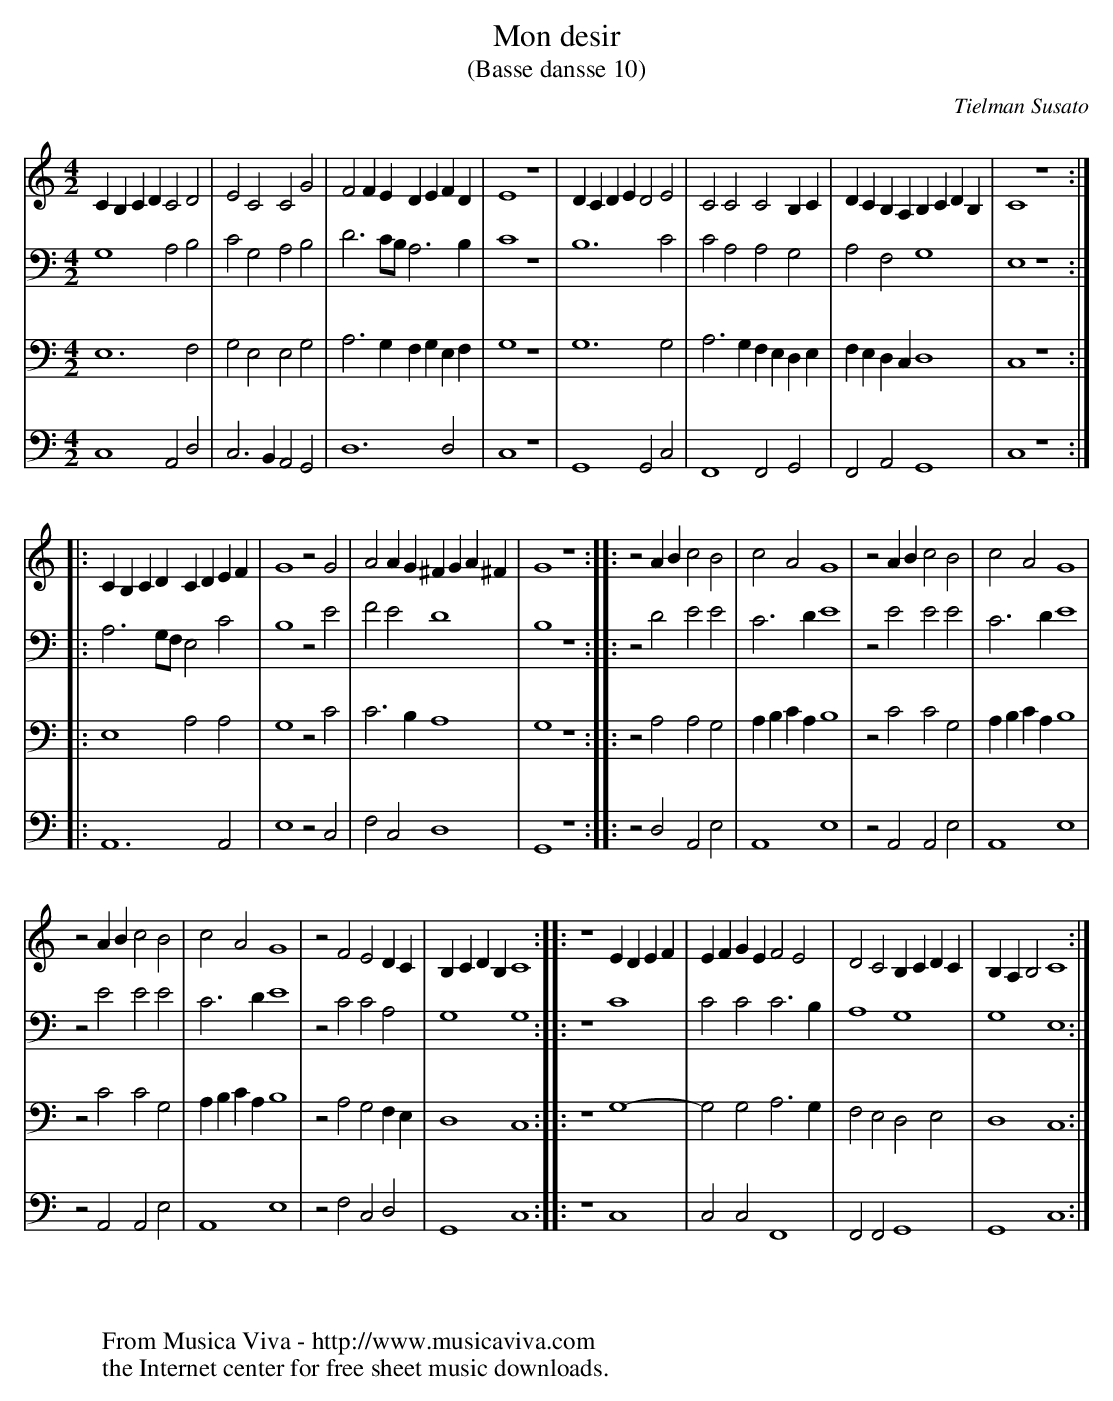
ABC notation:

X:1
T:Mon desir
T:(Basse dansse 10)
C:Tielman Susato
M:4/2
L:1/4
K:C
V:1
CB,CDC2D2|E2C2C2G2|F2FE DEFD|E4z4|DCDED2E2|C2C2C2B,C|DCB,A, B,CDB,|C4z4:|
V:2
G,4A,2B,2|C2G,2A,2B,2|D3C/B,/A,3B,|C4z4|B,6C2|C2A,2A,2G,2|A,2F,2G,4|E,4z4:|
V:3
E,6F,2|G,2E,2E,2G,2|A,3G, F,G,E,F,|G,4z4|G,6G,2|A,3G, F,E,D,E,|F,E,D,C,D,4|C,4z4:|
V:4
C,4A,,2D,2|C,3B,,A,,2G,,2|D,6D,2|C,4z4|G,,4G,,2C,2|F,,4F,,2G,,2|F,,2A,,2G,,4|C,4z4:|
V:1
|:CB,CD CDEF|G4z2G2|A2AG ^FGA^F|G4z4::z2ABc2B2|c2A2G4|z2ABc2B2|c2A2G4|
V:2
|:A,3G,/F,/E,2C2|B,4z2E2|F2E2D4|B,4z4::z2D2E2E2|C3DE4|z2E2E2E2|C3DE4|
V:3
|:E,4A,2A,2|G,4z2C2|C3B,A,4|G,4z4::z2A,2A,2G,2|A,B,CA,B,4|z2C2C2G,2|A,B,CA,B,4|
V:4
|:A,,6A,,2|E,4z2C,2|F,2C,2D,4|G,,4z4::z2D,2A,,2E,2|A,,4E,4|z2A,,2A,,2E,2|A,,4E,4|
V:1
z2ABc2B2|c2A2G4|z2F2E2DC|B,CDB,C4::z4EDEF|EFGEF2E2|D2C2B,CDC|B,A,B,2C4:|
V:2
z2E2E2E2|C3DE4|z2C2C2A,2|G,4G,4::z4C4|C2C2C3B,|A,4G,4|G,4E,4:|
V:3
z2C2C2G,2|A,B,CA,B,4|z2A,2G,2F,E,|D,4C,4::z4G,4-|G,2G,2A,3G,|F,2E,2D,2E,2|D,4C,4:|
V:4
z2A,,2A,,2E,2|A,,4E,4|z2F,2C,2D,2|G,,4C,4::z4C,4|C,2C,2F,,4|F,,2F,,2G,,4|G,,4C,4:|
W:
W:
W:  From Musica Viva - http://www.musicaviva.com
W:  the Internet center for free sheet music downloads.
